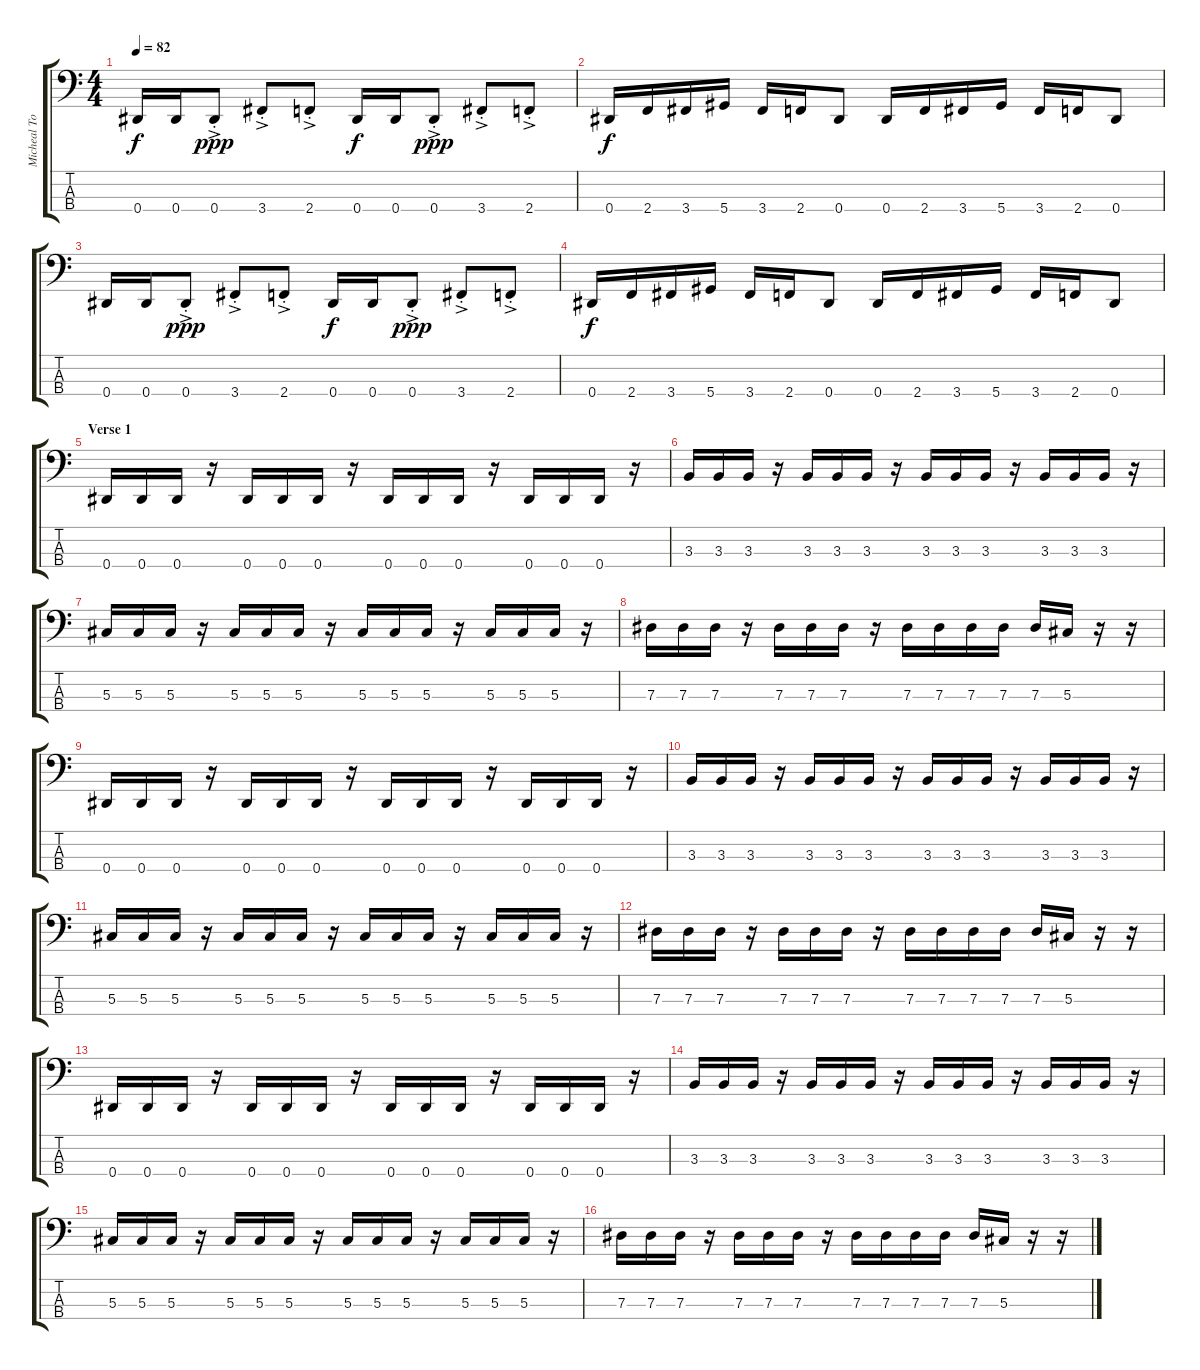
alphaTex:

\track ("Micheal Todd" "Micheal To") {instrument electricbassfinger}
\staff {score tabs}
\tuning (Gb2 Db2 Ab1 Eb1) {hide}
\ts (4 4)
\tempo 82
\clef f4
\ks c
0.4.16{dy f} 0.4.16 0.4{ac st}.8{dy ppp} 3.4{ac st}.8 2.4{ac st}.8 0.4.16{dy f} 0.4.16 0.4{ac st}.8{dy ppp} 3.4{ac st}.8 2.4{ac st}.8 |
0.4.16{dy f} 2.4.16 3.4.16 5.4.16 3.4.16 2.4.16 0.4.8 0.4.16 2.4.16 3.4.16 5.4.16 3.4.16 2.4.16 0.4.8 |
0.4.16 0.4.16 0.4{ac st}.8{dy ppp} 3.4{ac st}.8 2.4{ac st}.8 0.4.16{dy f} 0.4.16 0.4{ac st}.8{dy ppp} 3.4{ac st}.8 2.4{ac st}.8 |
0.4.16{dy f} 2.4.16 3.4.16 5.4.16 3.4.16 2.4.16 0.4.8 0.4.16 2.4.16 3.4.16 5.4.16 3.4.16 2.4.16 0.4.8 |
\section ("" "Verse 1")
0.4.16 0.4.16 0.4.16 r.16 0.4.16 0.4.16 0.4.16 r.16 0.4.16 0.4.16 0.4.16 r.16 0.4.16 0.4.16 0.4.16 r.16 |
3.3.16 3.3.16 3.3.16 r.16 3.3.16 3.3.16 3.3.16 r.16 3.3.16 3.3.16 3.3.16 r.16 3.3.16 3.3.16 3.3.16 r.16 |
5.3.16 5.3.16 5.3.16 r.16 5.3.16 5.3.16 5.3.16 r.16 5.3.16 5.3.16 5.3.16 r.16 5.3.16 5.3.16 5.3.16 r.16 |
7.3.16 7.3.16 7.3.16 r.16 7.3.16 7.3.16 7.3.16 r.16 7.3.16 7.3.16 7.3.16 7.3.16 7.3.16 5.3.16 r.16 r.16 |
0.4.16 0.4.16 0.4.16 r.16 0.4.16 0.4.16 0.4.16 r.16 0.4.16 0.4.16 0.4.16 r.16 0.4.16 0.4.16 0.4.16 r.16 |
3.3.16 3.3.16 3.3.16 r.16 3.3.16 3.3.16 3.3.16 r.16 3.3.16 3.3.16 3.3.16 r.16 3.3.16 3.3.16 3.3.16 r.16 |
5.3.16 5.3.16 5.3.16 r.16 5.3.16 5.3.16 5.3.16 r.16 5.3.16 5.3.16 5.3.16 r.16 5.3.16 5.3.16 5.3.16 r.16 |
7.3.16 7.3.16 7.3.16 r.16 7.3.16 7.3.16 7.3.16 r.16 7.3.16 7.3.16 7.3.16 7.3.16 7.3.16 5.3.16 r.16 r.16 |
0.4.16 0.4.16 0.4.16 r.16 0.4.16 0.4.16 0.4.16 r.16 0.4.16 0.4.16 0.4.16 r.16 0.4.16 0.4.16 0.4.16 r.16 |
3.3.16 3.3.16 3.3.16 r.16 3.3.16 3.3.16 3.3.16 r.16 3.3.16 3.3.16 3.3.16 r.16 3.3.16 3.3.16 3.3.16 r.16 |
5.3.16 5.3.16 5.3.16 r.16 5.3.16 5.3.16 5.3.16 r.16 5.3.16 5.3.16 5.3.16 r.16 5.3.16 5.3.16 5.3.16 r.16 |
7.3.16 7.3.16 7.3.16 r.16 7.3.16 7.3.16 7.3.16 r.16 7.3.16 7.3.16 7.3.16 7.3.16 7.3.16 5.3.16 r.16 r.16
